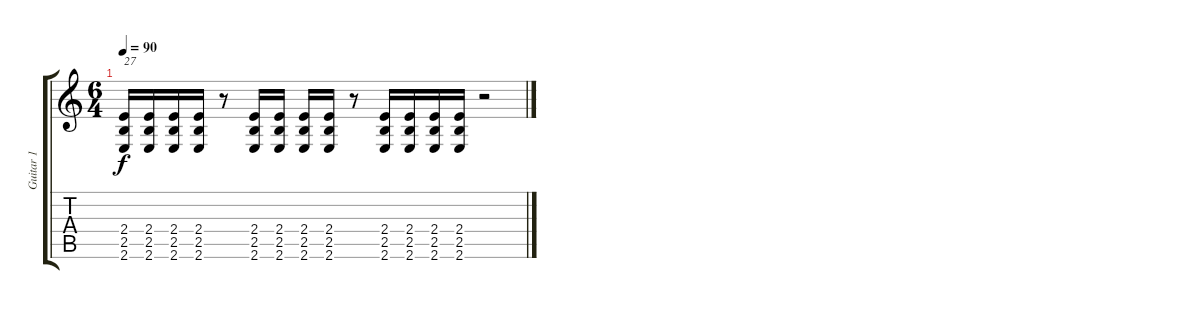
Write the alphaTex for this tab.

\track ("Guitar 1" "Guitar 1") {instrument electricguitarclean}
\staff {score tabs}
\tuning (E4 B3 G3 D3 A2 D2) {hide}
\ts (6 4)
\tempo 90
\clef g2
\ks c
(2.4 2.5 2.6).16{txt "27" dy f instrument distortionguitar} (2.4 2.5 2.6).16 (2.4 2.5 2.6).16 (2.4 2.5 2.6).16 r.8 (2.4 2.5 2.6).16 (2.4 2.5 2.6).16 (2.4 2.5 2.6).16 (2.4 2.5 2.6).16 r.8 (2.4 2.5 2.6).16 (2.4 2.5 2.6).16 (2.4 2.5 2.6).16 (2.4 2.5 2.6).16 r.2
